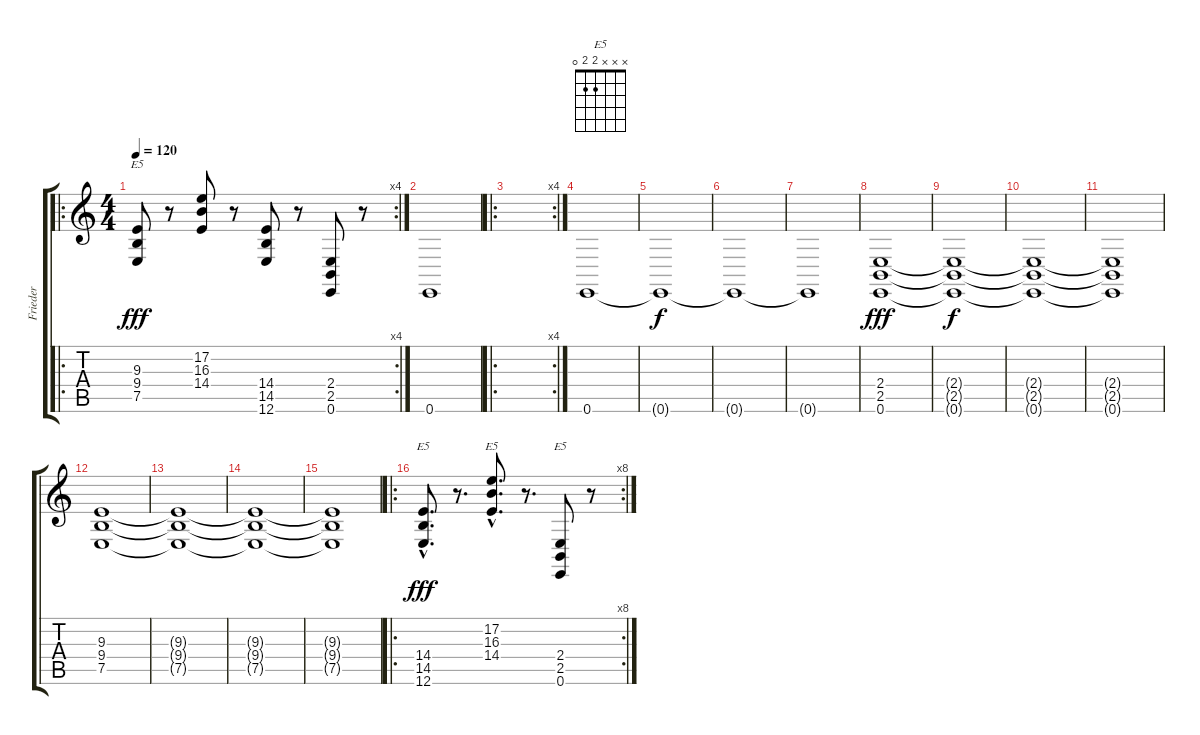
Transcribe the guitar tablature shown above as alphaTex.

\track ("Frieder" "Frieder") {instrument synthstrings2}
\staff {score tabs}
\tuning (E4 B3 G3 D3 A2 E2) {hide}
\chord ("E5" x x 9 9 7 x) {firstfret 7}
\chord ("E5" x x x 14 14 12) {firstfret 12}
\chord ("E5" x 17 16 14 x x) {firstfret 14}
\chord ("E5" x x x 2 2 0)
\ro
\rc 4
\ts (4 4)
\tempo 120
\clef g2
\ks c
(9.3 9.4 7.5).8{ch "E5" dy fff} r.8 (17.2 16.3 14.4).8 r.8 (14.4 14.5 12.6).8 r.8 (2.4 2.5 0.6).8 r.8 |
0.6.1 |
\ro
\rc 4
|
0.6.1 |
0.6{t}.1{dy f} |
0.6{t}.1 |
0.6{t}.1 |
(2.4 2.5 0.6).1{dy fff} |
(2.4{t} 2.5{t} 0.6{t}).1{dy f} |
(2.4{t} 2.5{t} 0.6{t}).1 |
(2.4{t} 2.5{t} 0.6{t}).1 |
(9.3 9.4 7.5).1 |
(9.3{t} 9.4{t} 7.5{t}).1 |
(9.3{t} 9.4{t} 7.5{t}).1 |
(9.3{t} 9.4{t} 7.5{t}).1 |
\ro
\rc 8
(14.4{hac} 14.5{hac} 12.6{hac}).8{d ch "E5" dy fff} r.8{d} (17.2{hac} 16.3{hac} 14.4{hac}).8{d ch "E5"} r.8{d} (2.4 2.5 0.6).8{ch "E5"} r.8
